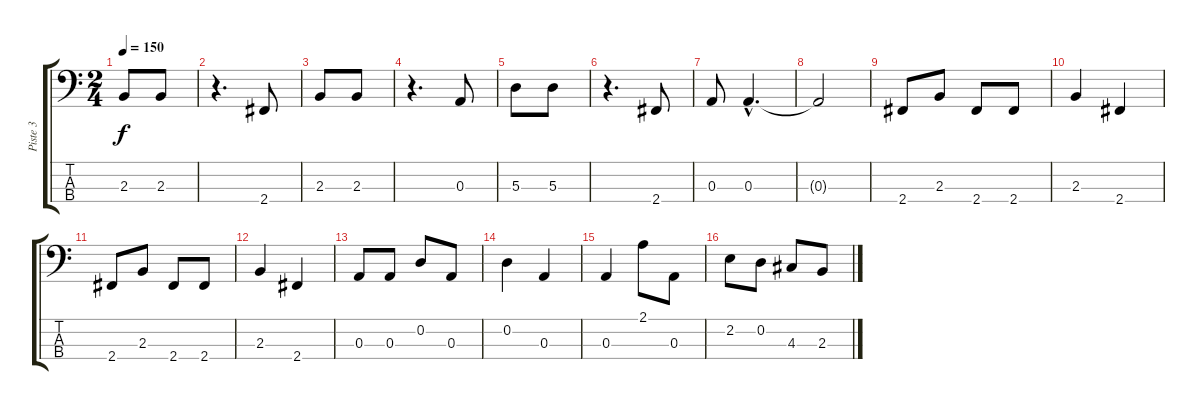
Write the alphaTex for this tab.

\track ("Piste 3" "Piste 3") {instrument electricbassfinger}
\staff {score tabs}
\tuning (G2 D2 A1 E1) {hide}
\ts (2 4)
\tempo 150
\clef f4
\ks c
2.3.8{dy f} 2.3.8 |
r.4{d} 2.4.8 |
2.3.8 2.3.8 |
r.4{d} 0.3.8 |
5.3.8 5.3.8 |
r.4{d} 2.4.8 |
0.3.8 0.3{hac}.4{d} |
0.3{t}.2 |
2.4.8 2.3.8 2.4.8 2.4.8 |
2.3.4 2.4.4 |
2.4.8 2.3.8 2.4.8 2.4.8 |
2.3.4 2.4.4 |
0.3.8 0.3.8 0.2.8 0.3.8 |
0.2.4 0.3.4 |
0.3.4 2.1.8 0.3.8 |
2.2.8 0.2.8 4.3.8 2.3.8
